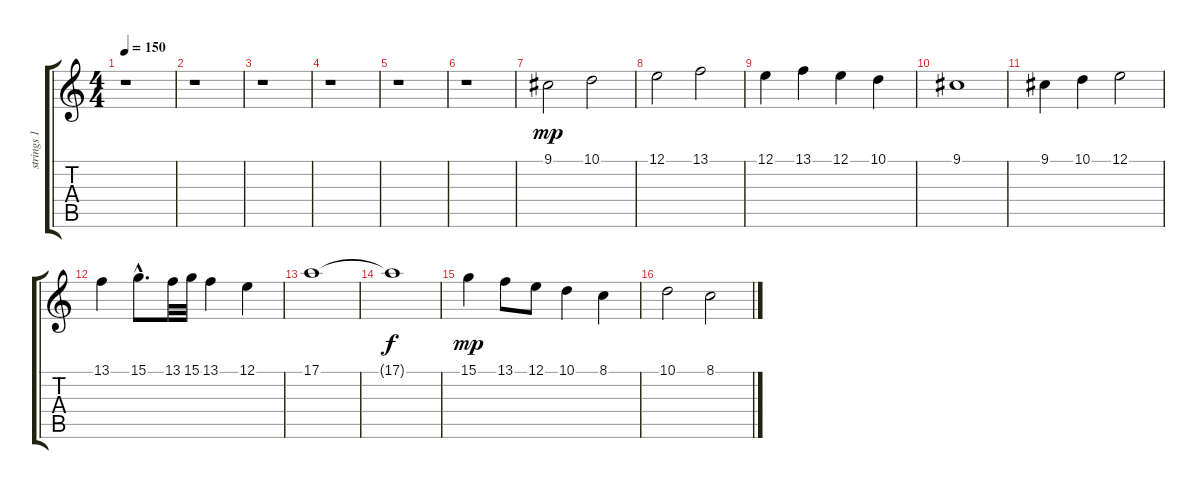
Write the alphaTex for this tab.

\track ("strings 1" "strings 1") {instrument koto}
\staff {score tabs}
\tuning (E4 B3 G3 D3 A2 E2) {hide}
\ts (4 4)
\tempo 150
\clef g2
\ks c
r.1{dy f} |
r.1 |
r.1 |
r.1 |
r.1 |
r.1 |
9.1.2{dy mp} 10.1.2 |
12.1.2 13.1.2 |
12.1.4 13.1.4 12.1.4 10.1.4 |
9.1.1 |
9.1.4 10.1.4 12.1.2 |
13.1.4 15.1{hac}.8{d} 13.1.32 15.1.32 13.1.4 12.1.4 |
17.1.1 |
17.1{t}.1{dy f} |
15.1.4{dy mp} 13.1.8 12.1.8 10.1.4 8.1.4 |
10.1.2 8.1.2
